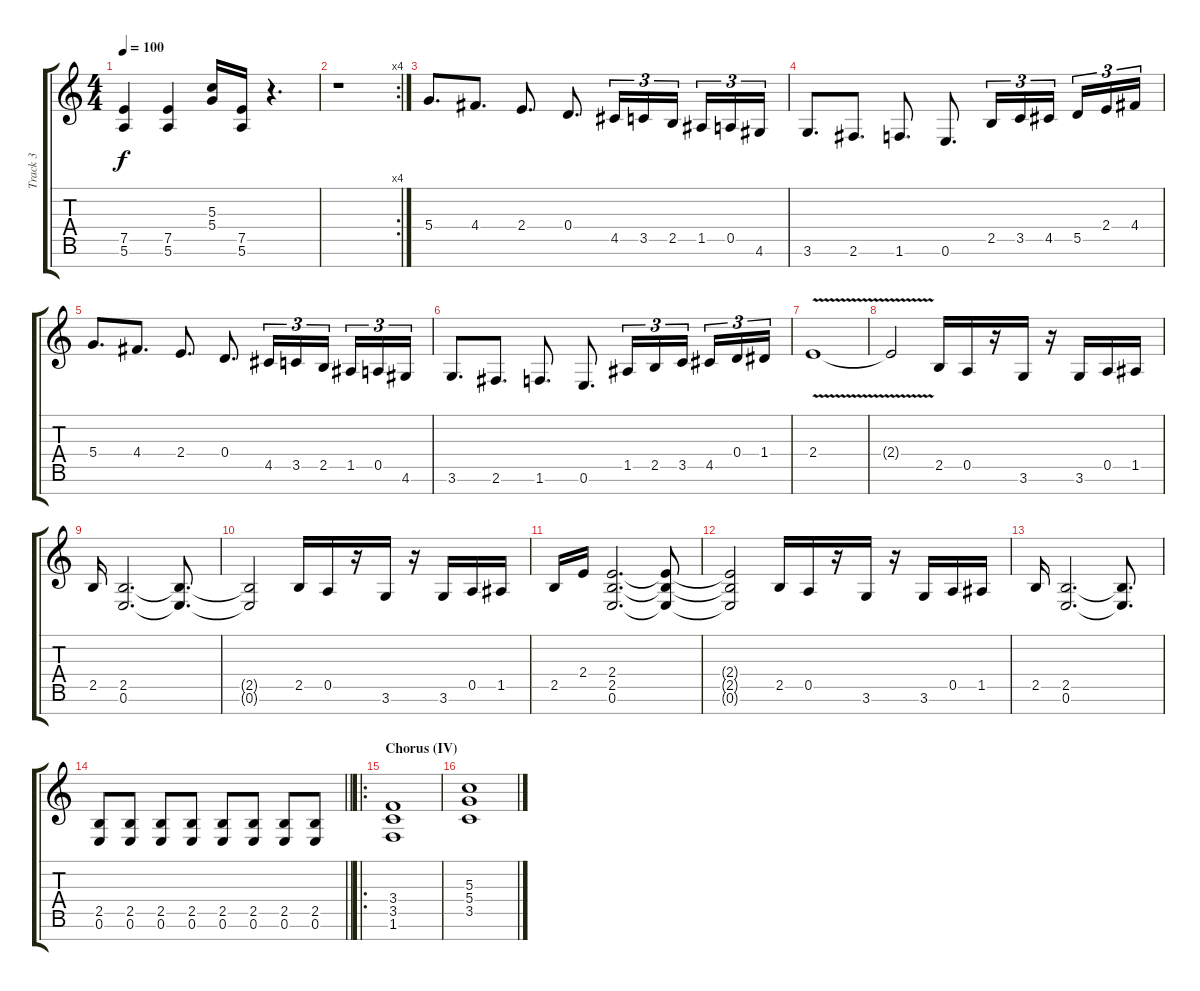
\track ("Track 3" "Track 3") {instrument distortionguitar}
\staff {score tabs}
\tuning (E4 B3 G3 D3 A2 E2 B1) {hide}
\ts (4 4)
\tempo 100
\clef g2
\ks c
(7.5 5.6).4{dy f} (7.5 5.6).4 (5.3 5.4).16 (7.5 5.6).16 r.4{d} |
\rc 4
r.1 |
5.4.8{d} 4.4.8{d} 2.4.8{d} 0.4.8{d} 4.5.16{tu (3 2)} 3.5.16{tu (3 2)} 2.5.16{tu (3 2) beam splitsecondary} 1.5.16{tu (3 2)} 0.5.16{tu (3 2)} 4.6.16{tu (3 2)} |
3.6.8{d} 2.6.8{d} 1.6.8{d} 0.6.8{d} 2.5.16{tu (3 2)} 3.5.16{tu (3 2)} 4.5.16{tu (3 2) beam splitsecondary} 5.5.16{tu (3 2)} 2.4.16{tu (3 2)} 4.4.16{tu (3 2)} |
5.4.8{d} 4.4.8{d} 2.4.8{d} 0.4.8{d} 4.5.16{tu (3 2)} 3.5.16{tu (3 2)} 2.5.16{tu (3 2) beam splitsecondary} 1.5.16{tu (3 2)} 0.5.16{tu (3 2)} 4.6.16{tu (3 2)} |
3.6.8{d} 2.6.8{d} 1.6.8{d} 0.6.8{d} 1.5.16{tu (3 2)} 2.5.16{tu (3 2)} 3.5.16{tu (3 2) beam splitsecondary} 4.5.16{tu (3 2)} 0.4.16{tu (3 2)} 1.4.16{tu (3 2)} |
2.4{v}.1 |
2.4{t}.2 2.5.16 0.5.16 r.16 3.6.16 r.16 3.6.16 0.5.16 1.5.16 |
2.5.16 (2.5 0.6).2{d} (2.5{t} 0.6{t}).8{d} |
(2.5{t} 0.6{t}).2 2.5.16 0.5.16 r.16 3.6.16 r.16 3.6.16 0.5.16 1.5.16 |
2.5.16 2.4.16 (2.4 2.5 0.6).2{d} (2.4{t} 2.5{t} 0.6{t}).8 |
(2.4{t} 2.5{t} 0.6{t}).2 2.5.16 0.5.16 r.16 3.6.16 r.16 3.6.16 0.5.16 1.5.16 |
2.5.16 (2.5 0.6).2{d} (2.5{t} 0.6{t}).8{d} |
\barLineRight lightlight
(2.5 0.6).8 (2.5 0.6).8 (2.5 0.6).8 (2.5 0.6).8 (2.5 0.6).8 (2.5 0.6).8 (2.5 0.6).8 (2.5 0.6).8 |
\ro
\section ("" "Chorus (IV)")
(3.4 3.5 1.6).1 |
(5.3 5.4 3.5).1
